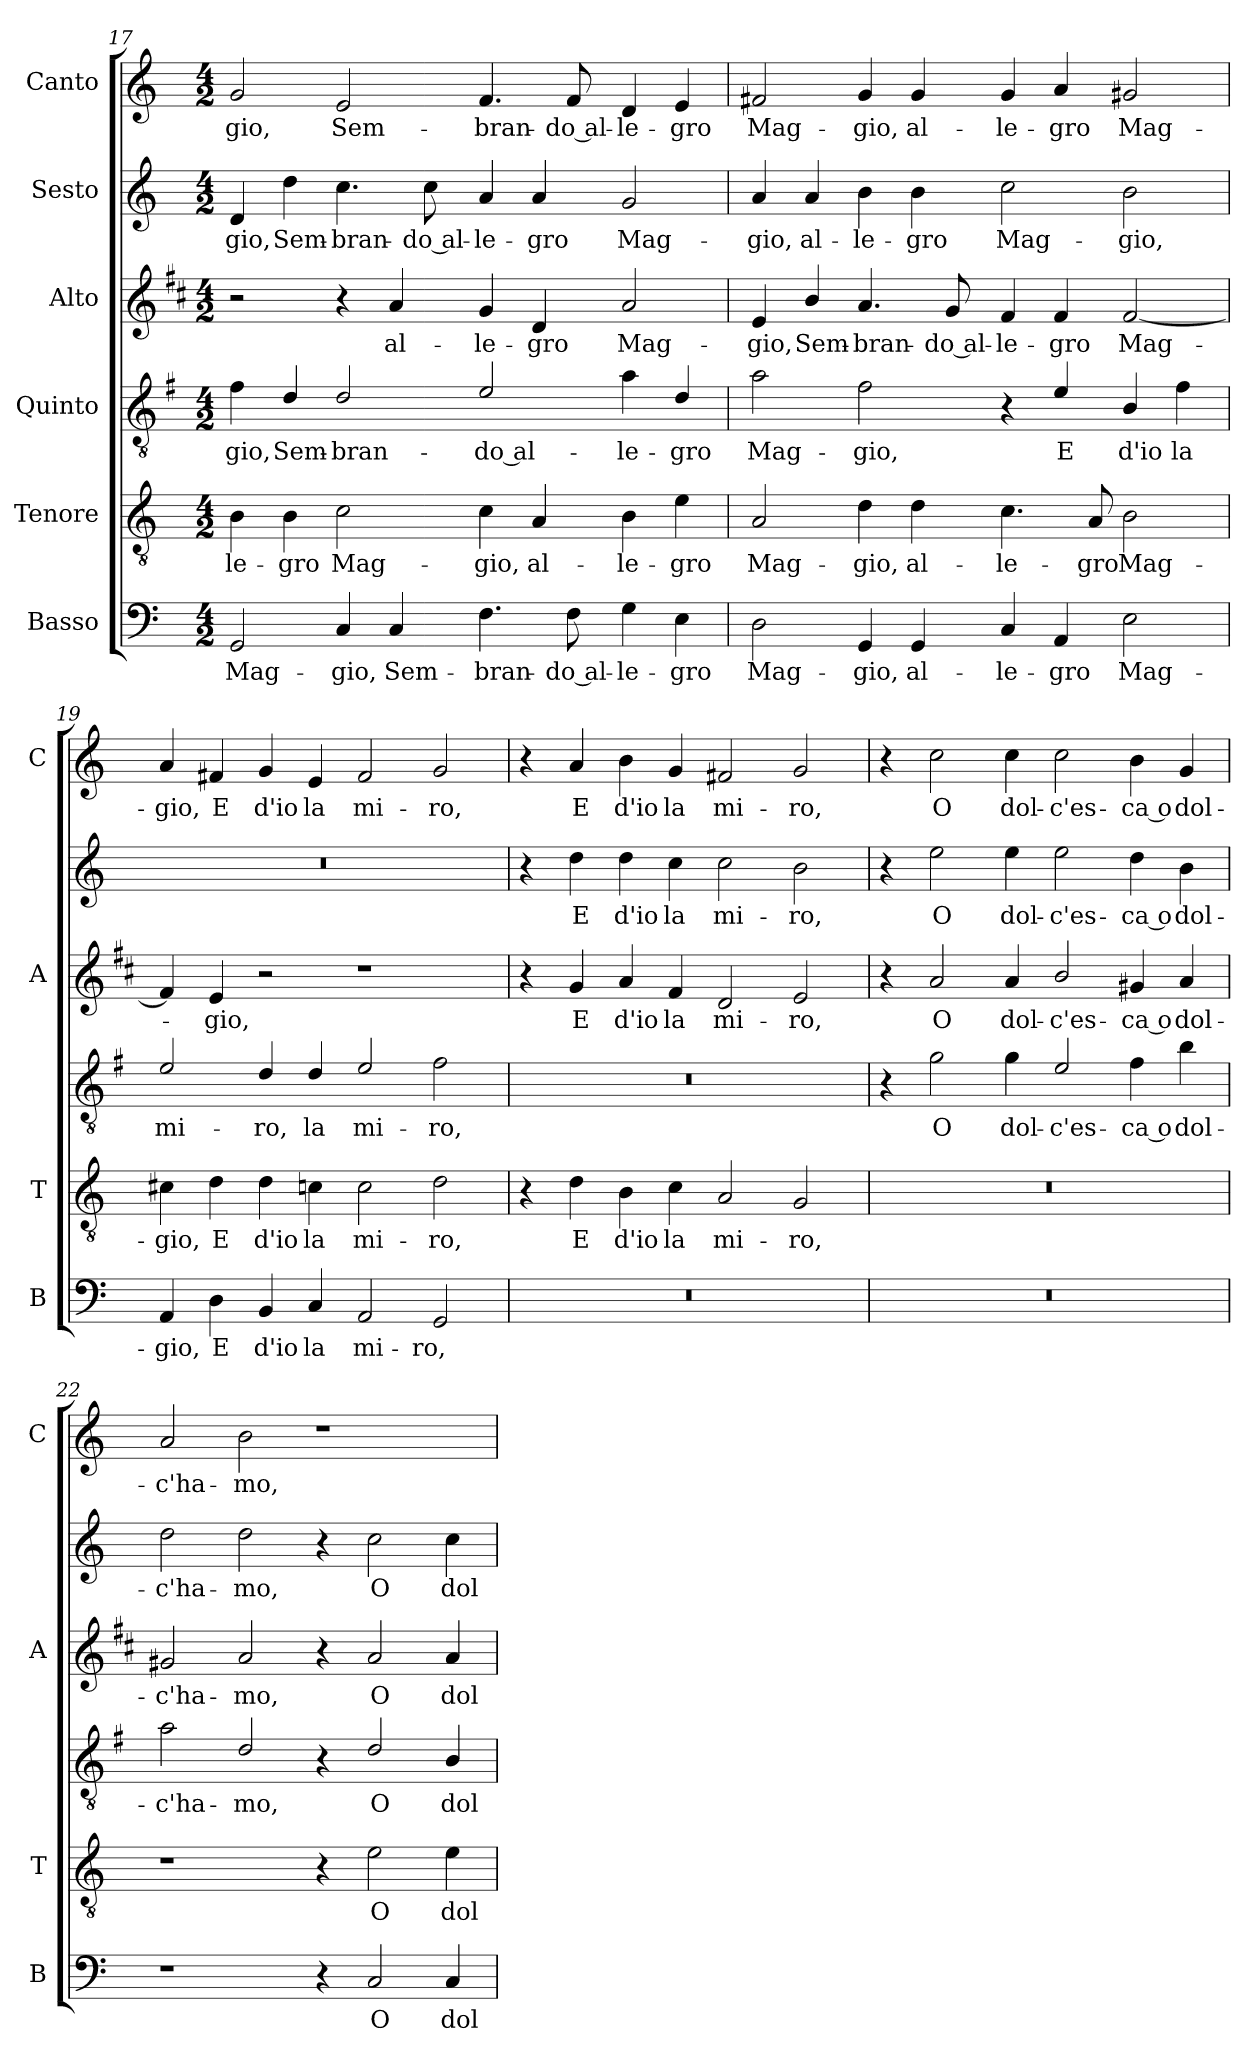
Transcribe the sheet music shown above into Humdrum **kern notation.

**kern	**text	**kern	**text	**kern	**text	**kern	**text	**kern	**text	**kern	**text
*part6	*part6	*part5	*part5	*part4	*part4	*part3	*part3	*part2	*part2	*part1	*part1
*staff6	*staff6	*staff5	*staff5	*staff4	*staff4	*staff3	*staff3	*staff2	*staff2	*staff1	*staff1
*I"Basso	*	*I"Tenore	*	*I"Quinto	*	*I"Alto	*	*I"Sesto	*	*I"Canto	*
*I'B	*	*I'T	*	*	*	*I'A	*	*	*	*I'C	*
!!LO:LB:g=z
*clefF4	*	*clefGv2	*	*clefGv2	*	*clefG2	*	*clefG2	*	*clefG2	*
*	*	*	*	*ITrd4c7	*	*ITrd1c2	*	*	*	*	*
*k[]	*	*k[]	*	*k[]	*	*k[]	*	*k[]	*	*k[]	*
*C:	*	*C:	*	*C:	*	*C:	*	*C:	*	*C:	*
*M4/2	*	*M4/2	*	*M4/2	*	*M4/2	*	*M4/2	*	*M4/2	*
=17	=17	=17	=17	=17	=17	=17	=17	=17	=17	=17	=17
!	!LO:LY:b	!	!LO:LY:b	!	!LO:LY:b	!	!	!	!LO:LY:b	!	!LO:LY:b
2GG/	Mag-	4B\	-le-	4B\	-gio,	2r	.	4d/	-gio,	2g/	-gio,
!	!	!	!LO:LY:b	!	!LO:LY:b	!	!	!	!LO:LY:b	!	!
.	.	4B\	-gro	4G/	Sem-	.	.	4dd\	Sem-	.	.
!	!LO:LY:b	!	!LO:LY:b	!	!LO:LY:b	!	!	!	!LO:LY:b	!	!LO:LY:b
4C/	-gio,	2c\	Mag-	2G/	-bran-	4r	.	4.cc\	-bran-	2e/	Sem-
!	!LO:LY:b	!	!	!	!	!	!LO:LY:b	!	!	!	!
4C/	Sem-	.	.	.	.	4g/	al-	.	.	.	.
!	!	!	!	!	!	!	!	!	!LO:LY:b	!	!
.	.	.	.	.	.	.	.	8cc\	-do al-	.	.
!	!LO:LY:b	!	!LO:LY:b	!	!LO:LY:b	!	!LO:LY:b	!	!LO:LY:b	!	!LO:LY:b
4.F\	-bran-	4c\	-gio,	2A/	-do al-	4f/	-le-	4a/	-le-	4.f/	-bran-
!	!	!	!LO:LY:b	!	!	!	!LO:LY:b	!	!LO:LY:b	!	!
.	.	4A/	al-	.	.	4c/	-gro	4a/	-gro	.	.
!	!LO:LY:b	!	!	!	!	!	!	!	!	!	!LO:LY:b
8F\	-do al-	.	.	.	.	.	.	.	.	8f/	-do al-
!	!LO:LY:b	!	!LO:LY:b	!	!LO:LY:b	!	!LO:LY:b	!	!LO:LY:b	!	!LO:LY:b
4G\	-le-	4B\	-le-	4d\	-le-	2g/	Mag-	2g/	Mag-	4d/	-le-
!	!LO:LY:b	!	!LO:LY:b	!	!LO:LY:b	!	!	!	!	!	!LO:LY:b
4E\	-gro	4e\	-gro	4G/	-gro	.	.	.	.	4e/	-gro
=18	=18	=18	=18	=18	=18	=18	=18	=18	=18	=18	=18
!	!LO:LY:b	!	!LO:LY:b	!	!LO:LY:b	!	!LO:LY:b	!	!LO:LY:b	!	!LO:LY:b
2D\	Mag-	2A/	Mag-	2d\	Mag-	4d/	-gio,	4a/	-gio,	2f#X/	Mag-
!	!	!	!	!	!	!	!LO:LY:b	!	!LO:LY:b	!	!
.	.	.	.	.	.	4a/	Sem-	4a/	al-	.	.
!	!LO:LY:b	!	!LO:LY:b	!	!LO:LY:b	!	!LO:LY:b	!	!LO:LY:b	!	!LO:LY:b
4GG/	-gio,	4d\	-gio,	2B\	-gio,	4.g/	-bran-	4b\	-le-	4g/	-gio,
!	!LO:LY:b	!	!LO:LY:b	!	!	!	!	!	!LO:LY:b	!	!LO:LY:b
4GG/	al-	4d\	al-	.	.	.	.	4b\	-gro	4g/	al-
!	!	!	!	!	!	!	!LO:LY:b	!	!	!	!
.	.	.	.	.	.	8f/	-do al-	.	.	.	.
!	!LO:LY:b	!	!LO:LY:b	!	!	!	!LO:LY:b	!	!LO:LY:b	!	!LO:LY:b
4C/	-le-	4.c\	-le-	4r	.	4e/	-le-	2cc\	Mag-	4g/	-le-
!	!LO:LY:b	!	!	!	!LO:LY:b	!	!LO:LY:b	!	!	!	!LO:LY:b
4AA/	-gro	.	.	4A/	E	4e/	-gro	.	.	4a/	-gro
!	!	!	!LO:LY:b	!	!	!	!	!	!	!	!
.	.	8A/	-gro	.	.	.	.	.	.	.	.
!	!LO:LY:b	!	!LO:LY:b	!	!LO:LY:b	!	!LO:LY:b	!	!LO:LY:b	!	!LO:LY:b
2E\	Mag-	2B\	Mag-	4E/	d'io	[2e/	Mag-	2b\	-gio,	2g#X/	Mag-
!	!	!	!	!	!LO:LY:b	!	!	!	!	!	!
.	.	.	.	4B\	la	.	.	.	.	.	.
=19	=19	=19	=19	=19	=19	=19	=19	=19	=19	=19	=19
!	!LO:LY:b	!	!LO:LY:b	!	!LO:LY:b	!	!	!	!	!	!LO:LY:b
4AA/	-gio,	4c#X\	-gio,	2A/	mi-	4e/]	.	0r	.	4a/	-gio,
!	!LO:LY:b	!	!LO:LY:b	!	!	!	!LO:LY:b	!	!	!	!LO:LY:b
4D\	E	4d\	E	.	.	4d/	-gio,	.	.	4f#X/	E
!	!LO:LY:b	!	!LO:LY:b	!	!LO:LY:b	!	!	!	!	!	!LO:LY:b
4BB/	d'io	4d\	d'io	4G/	-ro,	2r	.	.	.	4g/	d'io
!	!LO:LY:b	!	!LO:LY:b	!	!LO:LY:b	!	!	!	!	!	!LO:LY:b
4C/	la	4cn\	la	4G/	la	.	.	.	.	4e/	la
!	!LO:LY:b	!	!LO:LY:b	!	!LO:LY:b	!	!	!	!	!	!LO:LY:b
2AA/	mi-	2c\	mi-	2A/	mi-	1r	.	.	.	2f#/	mi-
!	!LO:LY:b	!	!LO:LY:b	!	!LO:LY:b	!	!	!	!	!	!LO:LY:b
2GG/	-ro,	2d\	-ro,	2B\	-ro,	.	.	.	.	2g/	-ro,
=20	=20	=20	=20	=20	=20	=20	=20	=20	=20	=20	=20
0r	.	4r	.	0r	.	4r	.	4r	.	4r	.
!	!	!	!LO:LY:b	!	!	!	!LO:LY:b	!	!LO:LY:b	!	!LO:LY:b
.	.	4d\	E	.	.	4f/	E	4dd\	E	4a/	E
!	!	!	!LO:LY:b	!	!	!	!LO:LY:b	!	!LO:LY:b	!	!LO:LY:b
.	.	4B\	d'io	.	.	4g/	d'io	4dd\	d'io	4b\	d'io
!	!	!	!LO:LY:b	!	!	!	!LO:LY:b	!	!LO:LY:b	!	!LO:LY:b
.	.	4c\	la	.	.	4e/	la	4cc\	la	4g/	la
!	!	!	!LO:LY:b	!	!	!	!LO:LY:b	!	!LO:LY:b	!	!LO:LY:b
.	.	2A/	mi-	.	.	2c/	mi-	2cc\	mi-	2f#X/	mi-
!	!	!	!LO:LY:b	!	!	!	!LO:LY:b	!	!LO:LY:b	!	!LO:LY:b
.	.	2G/	-ro,	.	.	2d/	-ro,	2b\	-ro,	2g/	-ro,
!!LO:PB:g=z
=21	=21	=21	=21	=21	=21	=21	=21	=21	=21	=21	=21
0r	.	0r	.	4r	.	4r	.	4r	.	4r	.
!	!	!	!	!	!LO:LY:b	!	!LO:LY:b	!	!LO:LY:b	!	!LO:LY:b
.	.	.	.	2c\	O	2g/	O	2ee\	O	2cc\	O
!	!	!	!	!	!LO:LY:b	!	!LO:LY:b	!	!LO:LY:b	!	!LO:LY:b
.	.	.	.	4c\	dol-	4g/	dol-	4ee\	dol-	4cc\	dol-
!	!	!	!	!	!LO:LY:b	!	!LO:LY:b	!	!LO:LY:b	!	!LO:LY:b
.	.	.	.	2A/	-c'es-	2a/	-c'es-	2ee\	-c'es-	2cc\	-c'es-
!	!	!	!	!	!LO:LY:b	!	!LO:LY:b	!	!LO:LY:b	!	!LO:LY:b
.	.	.	.	4B\	-ca o	4f#X/	-ca o	4dd\	-ca o	4b\	-ca o
!	!	!	!	!	!LO:LY:b	!	!LO:LY:b	!	!LO:LY:b	!	!LO:LY:b
.	.	.	.	4e\	dol-	4g/	dol-	4b\	dol-	4g/	dol-
=22	=22	=22	=22	=22	=22	=22	=22	=22	=22	=22	=22
!	!	!	!	!	!LO:LY:b	!	!LO:LY:b	!	!LO:LY:b	!	!LO:LY:b
1r	.	1r	.	2d\	-c'ha-	2f#X/	-c'ha-	2dd\	-c'ha-	2a/	-c'ha-
!	!	!	!	!	!LO:LY:b	!	!LO:LY:b	!	!LO:LY:b	!	!LO:LY:b
.	.	.	.	2G/	-mo,	2g/	-mo,	2dd\	-mo,	2b\	-mo,
4r	.	4r	.	4r	.	4r	.	4r	.	1r	.
!	!LO:LY:b	!	!LO:LY:b	!	!LO:LY:b	!	!LO:LY:b	!	!LO:LY:b	!	!
2C/	O	2e\	O	2G/	O	2g/	O	2cc\	O	.	.
!	!LO:LY:b	!	!LO:LY:b	!	!LO:LY:b	!	!LO:LY:b	!	!LO:LY:b	!	!
4C/	dol-	4e\	dol-	4E/	dol-	4g/	dol-	4cc\	dol-	.	.
=	=	=	=	=	=	=	=	=	=	=	=
*-	*-	*-	*-	*-	*-	*-	*-	*-	*-	*-	*-
